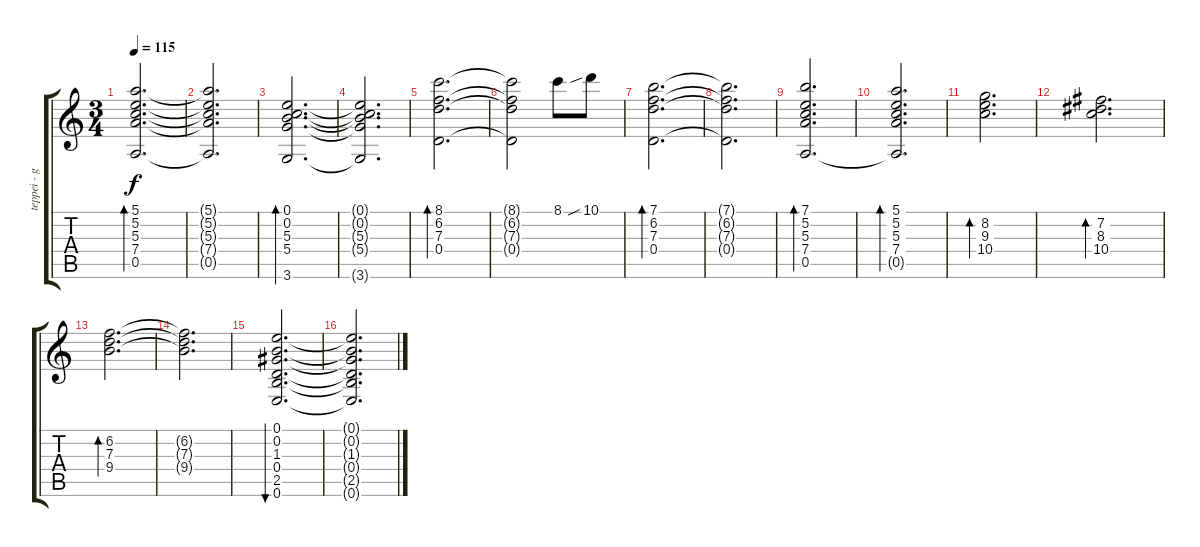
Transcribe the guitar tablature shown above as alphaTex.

\track ("teppei - guitar" "teppei - g") {instrument electricguitarjazz}
\staff {score tabs}
\tuning (E4 B3 G3 D3 A2 E2) {hide}
\ts (3 4)
\tempo 115
\clef g2
\ks c
(5.1 5.2 5.3 7.4 0.5).2{d bd 30 dy f} |
(5.1{t} 5.2{t} 5.3{t} 7.4{t} 0.5{t}).2{d} |
(0.1 0.2 5.3 5.4 3.6).2{d bd 30} |
(0.1{t} 0.2{t} 5.3{t} 5.4{t} 3.6{t}).2{d} |
(8.1 6.2 7.3 0.4).2{d bd 30} |
(8.1{t} 6.2{t} 7.3{t} 0.4{t}).2 8.1.8 10.1{sib}.8 |
(7.1 6.2 7.3 0.4).2{d bd 30} |
(7.1{t} 6.2{t} 7.3{t} 0.4{t}).2{d} |
(7.1 5.2 5.3 7.4 0.5).2{d bd 30} |
(5.1 5.2 5.3 7.4 0.5{t}).2{d bd 30} |
(8.2 9.3 10.4).2{d bd 30} |
(7.2 8.3 10.4).2{d bd 30} |
(6.2 7.3 9.4).2{d bd 30} |
(6.2{t} 7.3{t} 9.4{t}).2{d} |
(0.1 0.2 1.3 0.4 2.5 0.6).2{d bu 30} |
(0.1{t} 0.2{t} 1.3{t} 0.4{t} 2.5{t} 0.6{t}).2{d}
